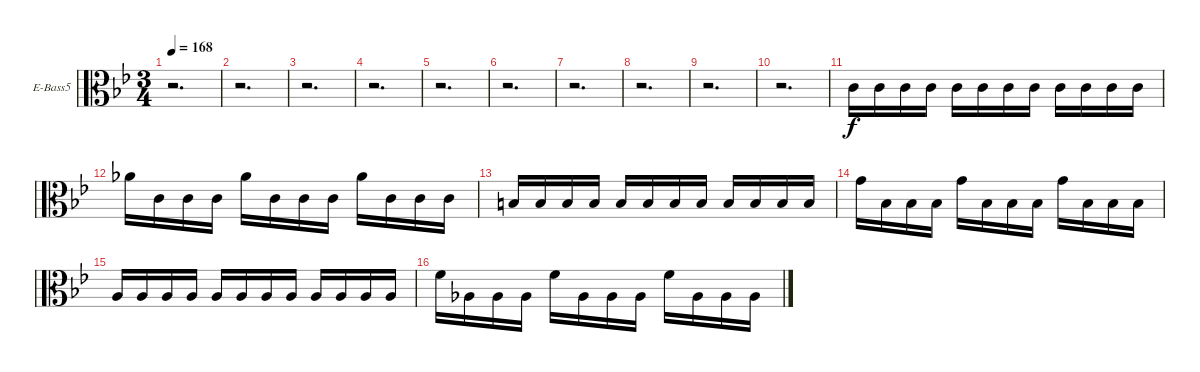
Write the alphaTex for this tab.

\defaultSystemsLayout 4
\bracketExtendMode groupsimilarinstruments
\firstSystemTrackNameOrientation horizontal
\otherSystemsTrackNameOrientation horizontal
\track ("Viola" "E-Bass5") {instrument electricbassfinger}
\staff {score}
\tuning (G2 D2 A1 E1 B0)
\ts (3 4)
\tempo 168
\clef c3
\ks gminor
r.2{d dy f} |
r.2{d} |
r.2{d} |
r.2{d} |
r.2{d} |
r.2{d} |
r.2{d} |
r.2{d} |
r.2{d} |
r.2{d} |
5.1.16 5.1.16 5.1.16 5.1.16 5.1.16 5.1.16 5.1.16 5.1.16 5.1.16 5.1.16 5.1.16 5.1.16 |
13.1.16 15.3.16 15.3.16 15.3.16 13.1.16 15.3.16 15.3.16 15.3.16 13.1.16 15.3.16 15.3.16 15.3.16 |
14.3.16 14.3.16 14.3.16 14.3.16 14.3.16 14.3.16 14.3.16 14.3.16 14.3.16 14.3.16 14.3.16 14.3.16 |
12.1.16 13.3.16 13.3.16 13.3.16 12.1.16 13.3.16 13.3.16 13.3.16 12.1.16 13.3.16 13.3.16 13.3.16 |
12.3.16 12.3.16 12.3.16 12.3.16 12.3.16 12.3.16 12.3.16 12.3.16 12.3.16 12.3.16 12.3.16 12.3.16 |
10.1.16 11.3.16 11.3.16 11.3.16 10.1.16 11.3.16 11.3.16 11.3.16 10.1.16 11.3.16 11.3.16 11.3.16
